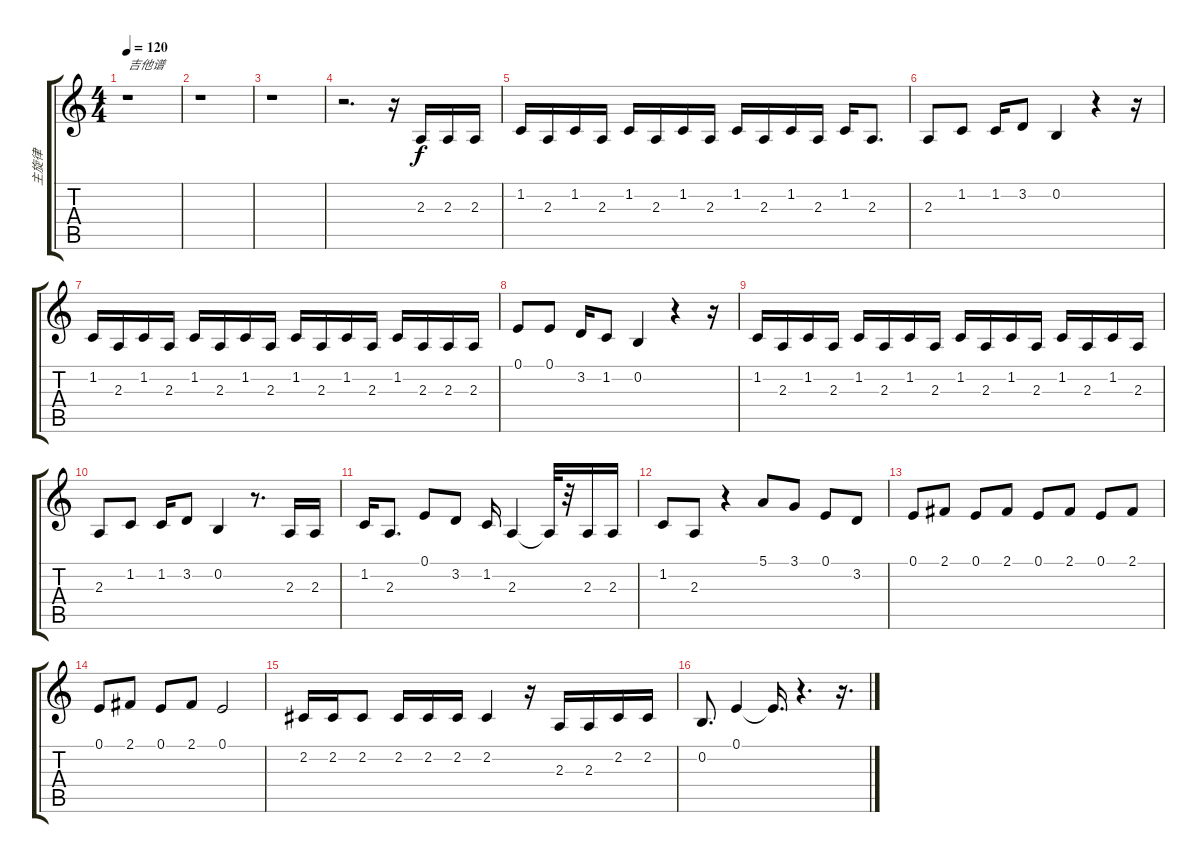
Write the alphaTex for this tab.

\track ("主旋律" "主旋律") {instrument tremolostrings}
\staff {score tabs}
\tuning (E4 B3 G3 D3 A2 E2) {hide}
\ts (4 4)
\tempo 120
\clef g2
\ks c
r.1{txt "吉他谱" dy f instrument tremolostrings} |
r.1 |
r.1 |
r.2{d} r.16 2.3.16 2.3.16 2.3.16 |
1.2.16 2.3.16 1.2.16 2.3.16 1.2.16 2.3.16 1.2.16 2.3.16 1.2.16 2.3.16 1.2.16 2.3.16 1.2.16 2.3.8{d} |
2.3.8 1.2.8 1.2.16 3.2.8 0.2.4 r.4 r.16 |
1.2.16 2.3.16 1.2.16 2.3.16 1.2.16 2.3.16 1.2.16 2.3.16 1.2.16 2.3.16 1.2.16 2.3.16 1.2.16 2.3.16 2.3.16 2.3.16 |
0.1.8 0.1.8 3.2.16 1.2.8 0.2.4 r.4 r.16 |
1.2.16 2.3.16 1.2.16 2.3.16 1.2.16 2.3.16 1.2.16 2.3.16 1.2.16 2.3.16 1.2.16 2.3.16 1.2.16 2.3.16 1.2.16 2.3.16 |
2.3.8 1.2.8 1.2.16 3.2.8 0.2.4 r.8{d} 2.3.16 2.3.16 |
1.2.16 2.3.8{d} 0.1.8 3.2.8 1.2.16 2.3.4 2.3{t}.32 r.32 2.3.16 2.3.16 |
1.2.8 2.3.8 r.4 5.1.8 3.1.8 0.1.8 3.2.8 |
0.1.8 2.1.8 0.1.8 2.1.8 0.1.8 2.1.8 0.1.8 2.1.8 |
0.1.8 2.1.8 0.1.8 2.1.8 0.1.2 |
2.2.16 2.2.16 2.2.8 2.2.16 2.2.16 2.2.16 2.2.4 r.16 2.3.16 2.3.16 2.2.16 2.2.16 |
0.2.8{d} 0.1.4 0.1{t}.16{d} r.4{d} r.16{d}
